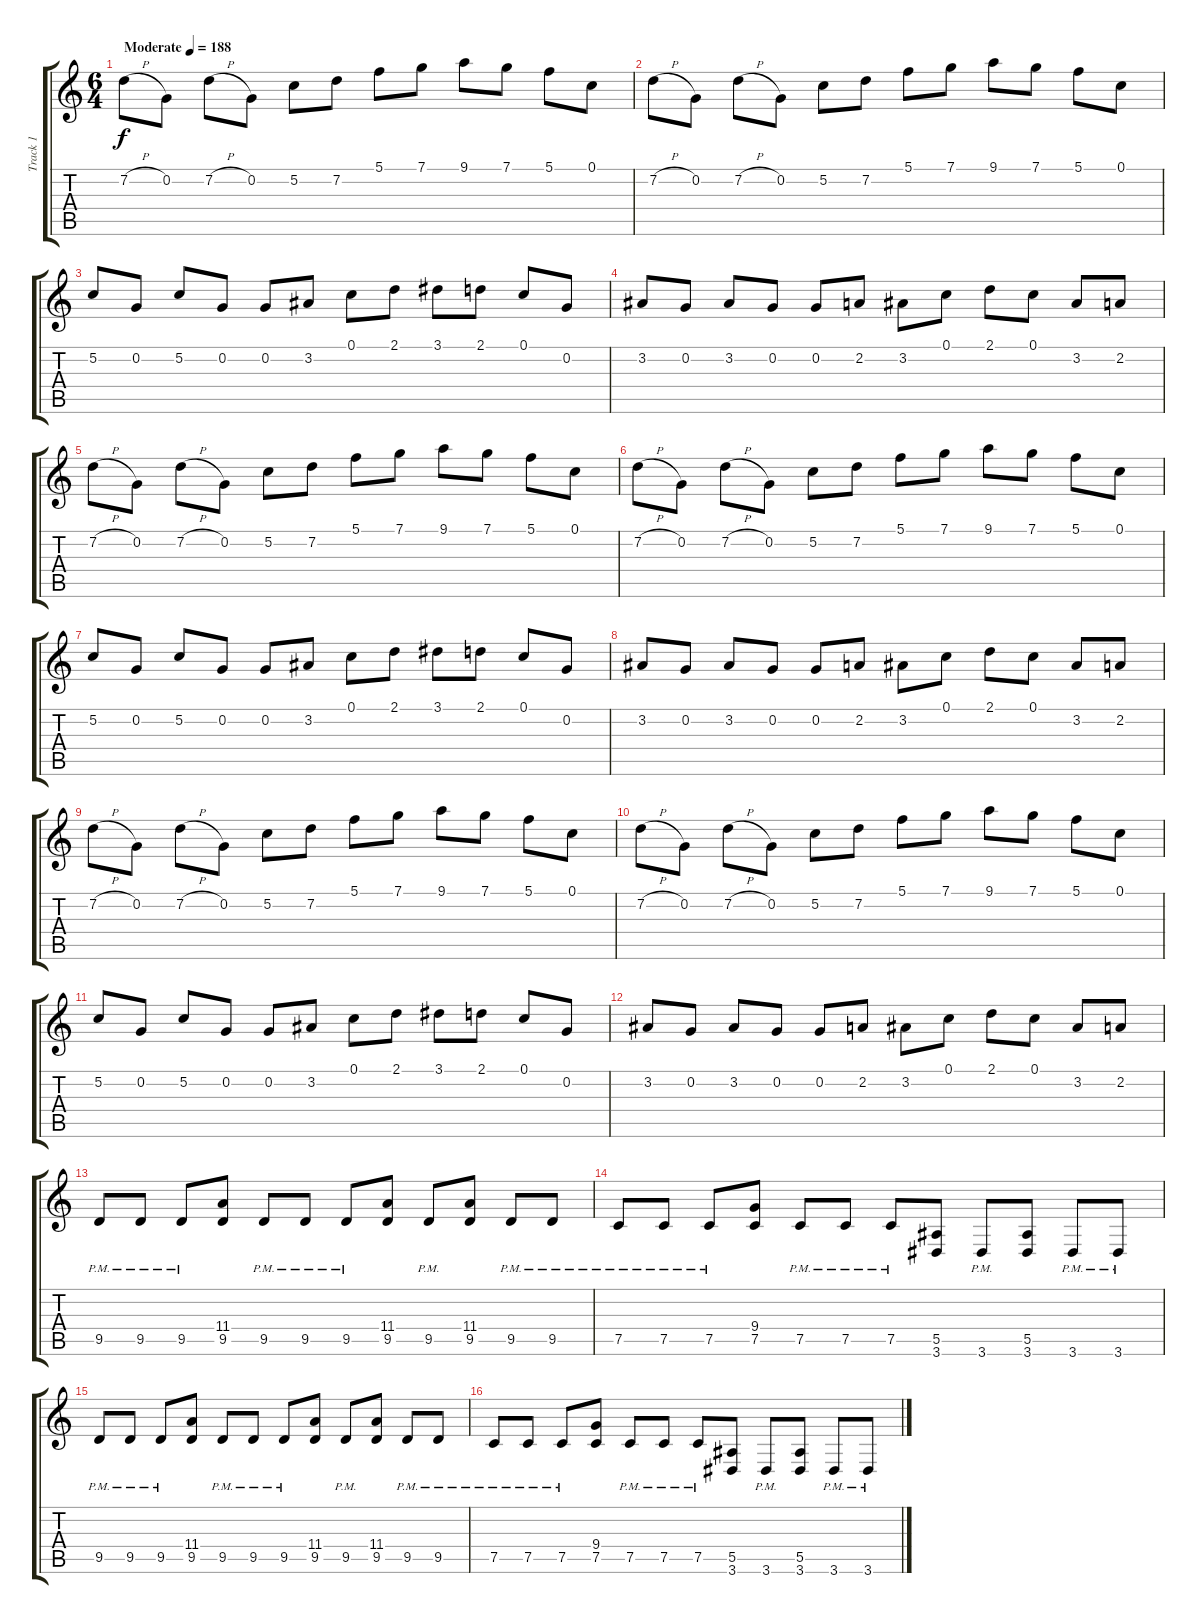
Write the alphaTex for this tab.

\track ("Track 1" "Track 1") {instrument overdrivenguitar}
\staff {score tabs}
\tuning (C4 G3 Eb3 Bb2 F2 C2) {hide}
\ts (6 4)
\tempo (188 "Moderate")
\clef g2
\ks c
7.2{h}.8{dy f instrument overdrivenguitar} 0.2.8 7.2{h}.8 0.2.8 5.2.8 7.2.8 5.1.8 7.1.8 9.1.8 7.1.8 5.1.8 0.1.8 |
7.2{h}.8 0.2.8 7.2{h}.8 0.2.8 5.2.8 7.2.8 5.1.8 7.1.8 9.1.8 7.1.8 5.1.8 0.1.8 |
5.2.8 0.2.8 5.2.8 0.2.8 0.2.8 3.2.8 0.1.8 2.1.8 3.1.8 2.1.8 0.1.8 0.2.8 |
3.2.8 0.2.8 3.2.8 0.2.8 0.2.8 2.2.8 3.2.8 0.1.8 2.1.8 0.1.8 3.2.8 2.2.8 |
7.2{h}.8 0.2.8 7.2{h}.8 0.2.8 5.2.8 7.2.8 5.1.8 7.1.8 9.1.8 7.1.8 5.1.8 0.1.8 |
7.2{h}.8 0.2.8 7.2{h}.8 0.2.8 5.2.8 7.2.8 5.1.8 7.1.8 9.1.8 7.1.8 5.1.8 0.1.8 |
5.2.8 0.2.8 5.2.8 0.2.8 0.2.8 3.2.8 0.1.8 2.1.8 3.1.8 2.1.8 0.1.8 0.2.8 |
3.2.8 0.2.8 3.2.8 0.2.8 0.2.8 2.2.8 3.2.8 0.1.8 2.1.8 0.1.8 3.2.8 2.2.8 |
7.2{h}.8 0.2.8 7.2{h}.8 0.2.8 5.2.8 7.2.8 5.1.8 7.1.8 9.1.8 7.1.8 5.1.8 0.1.8 |
7.2{h}.8 0.2.8 7.2{h}.8 0.2.8 5.2.8 7.2.8 5.1.8 7.1.8 9.1.8 7.1.8 5.1.8 0.1.8 |
5.2.8 0.2.8 5.2.8 0.2.8 0.2.8 3.2.8 0.1.8 2.1.8 3.1.8 2.1.8 0.1.8 0.2.8 |
3.2.8 0.2.8 3.2.8 0.2.8 0.2.8 2.2.8 3.2.8 0.1.8 2.1.8 0.1.8 3.2.8 2.2.8 |
9.5{pm}.8 9.5{pm}.8 9.5{pm}.8 (11.4 9.5).8 9.5{pm}.8 9.5{pm}.8 9.5{pm}.8 (11.4 9.5).8 9.5{pm}.8 (11.4 9.5).8 9.5{pm}.8 9.5{pm}.8 |
7.5{pm}.8 7.5{pm}.8 7.5{pm}.8 (9.4 7.5).8 7.5{pm}.8 7.5{pm}.8 7.5{pm}.8 (5.5 3.6).8 3.6{pm}.8 (5.5 3.6).8 3.6{pm}.8 3.6{pm}.8 |
9.5{pm}.8 9.5{pm}.8 9.5{pm}.8 (11.4 9.5).8 9.5{pm}.8 9.5{pm}.8 9.5{pm}.8 (11.4 9.5).8 9.5{pm}.8 (11.4 9.5).8 9.5{pm}.8 9.5{pm}.8 |
7.5{pm}.8 7.5{pm}.8 7.5{pm}.8 (9.4 7.5).8 7.5{pm}.8 7.5{pm}.8 7.5{pm}.8 (5.5 3.6).8 3.6{pm}.8 (5.5 3.6).8 3.6{pm}.8 3.6{pm}.8
